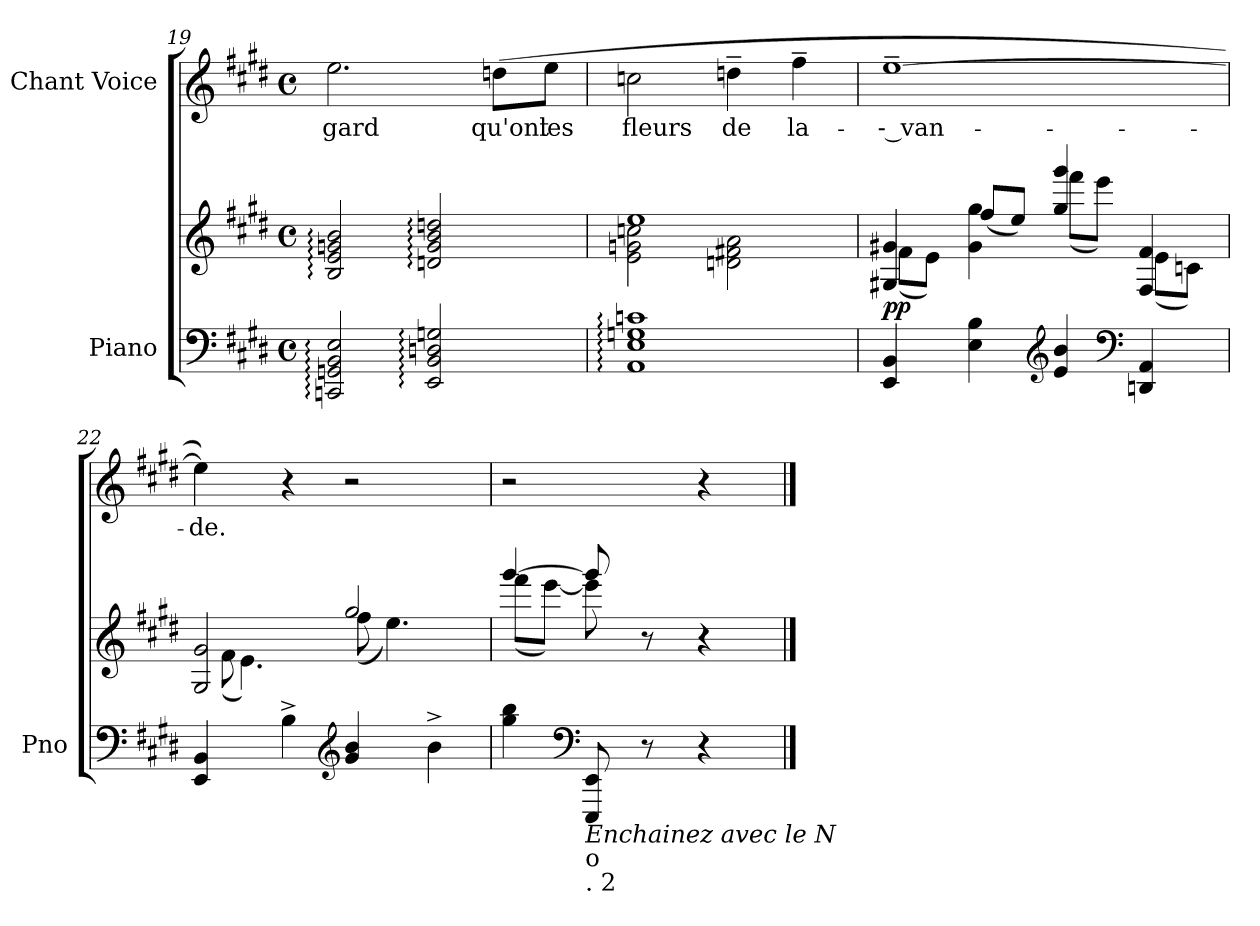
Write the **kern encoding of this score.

**kern	**kern	**dynam	**kern	**text
*part2	*part2	*part2	*part1	*part1
*staff3	*staff2	*staff2/3	*staff1	*staff1
*I"Piano	*	*	*I"Chant  Voice	*
*I'Pno	*	*	*	*
*clefF4	*clefG2	*	*clefG2	*
*k[f#c#g#d#]	*k[f#c#g#d#]	*	*k[f#c#g#d#]	*
*M4/4	*M4/4	*	*M4/4	*
*met(c)	*met(c)	*	*met(c)	*
=19	=19	=19	=19	=19
!	!	!	!	!LO:LY:b
2CCn/: 2GGn/: 2BB/: 2E/:	2B/: 2e/: 2gn/: 2b/:	.	2.ee\	-gard
2EE/: 2BB/: 2Dn/: 2Gn/:	2dn/: 2g/: 2b/: 2ddn/:	.	.	.
*	*	*	*MM56	*
!	!	!	!	!LO:LY:b
.	.	.	(>8ddn\L	qu'ont
!	!	!	!	!LO:LY:b
.	.	.	8ee\J	les
=20	=20	=20	=20	=20
*	*^	*	*	*
!	!	!	!	!	!LO:LY:b
1AA: 1E: 1Gn: 1cn:	1ee	2e\: 2gn\: 2ccn\:	.	2ccn\	fleurs
!	!	!	!	!	!LO:LY:b
.	.	2dn\ 2f#X\ 2a\	.	4ddn~\	de
!	!	!	!	!	!LO:LY:b
.	.	.	.	4ff#~\	la-
!!LO:LB:g=z
=21	=21	=21	=21	=21	=21
*	*	*	*	*MM60	*
!	!	!	!LO:DY:a=2	!	!LO:LY:b
4EE/ 4BB/	4G#X/ 4g#X/	(>8f#\L	pp	[1ee~	-- van-
.	.	8e\J)	.	.	.
4E\ 4B\	4g#\ 4gg#\	(>8ff#/L	.	.	.
.	.	8ee/J)	.	.	.
*clefG2	*	*	*	*	*
4e/ 4b/	4gg#/ 4ggg#/	(>8fff#\L	.	.	.
.	.	8eee\J)	.	.	.
*clefF4	*	*	*	*	*
4DDn/ 4AA/	4F#/ 4f#/	(>8e\L	.	.	.
.	.	8cn\J)	.	.	.
=22	=22	=22	=22	=22	=22
!	!	!	!	!	!LO:LY:b
4EE/ 4BB/	2G#/ 2g#/	(>8f#\	.	4ee\])	-de.
.	.	4.e\)	.	.	.
4B^\	.	.	.	4r	.
*clefG2	*	*	*	*	*
4g#/ 4b/	2gg#/	(>8ff#\	.	2r	.
.	.	4.ee\)	.	.	.
4b^\	.	.	.	.	.
=23	=23	=23	=23	=23	=23
4gg#\ 4bb\	[4ggg#/	(>8fff#\L	.	2r	.
.	.	[8eee\J)	.	.	.
*clefF4	*	*	*	*	*
!LO:TX:b:i:t=Enchainez avec le N	!	!	!	!	!
!LO:TX:b:t=o	!	!	!	!	!
!LO:TX:b:t=. 2	!	!	!	!	!
8EEE/ 8EE/	8ggg#/]	8eee\]	.	.	.
8r	8r	8ryy	.	.	.
4r	4r	4ryy	.	4r	.
*	*v	*v	*	*	*
==	==	==	==	==
*-	*-	*-	*-	*-
